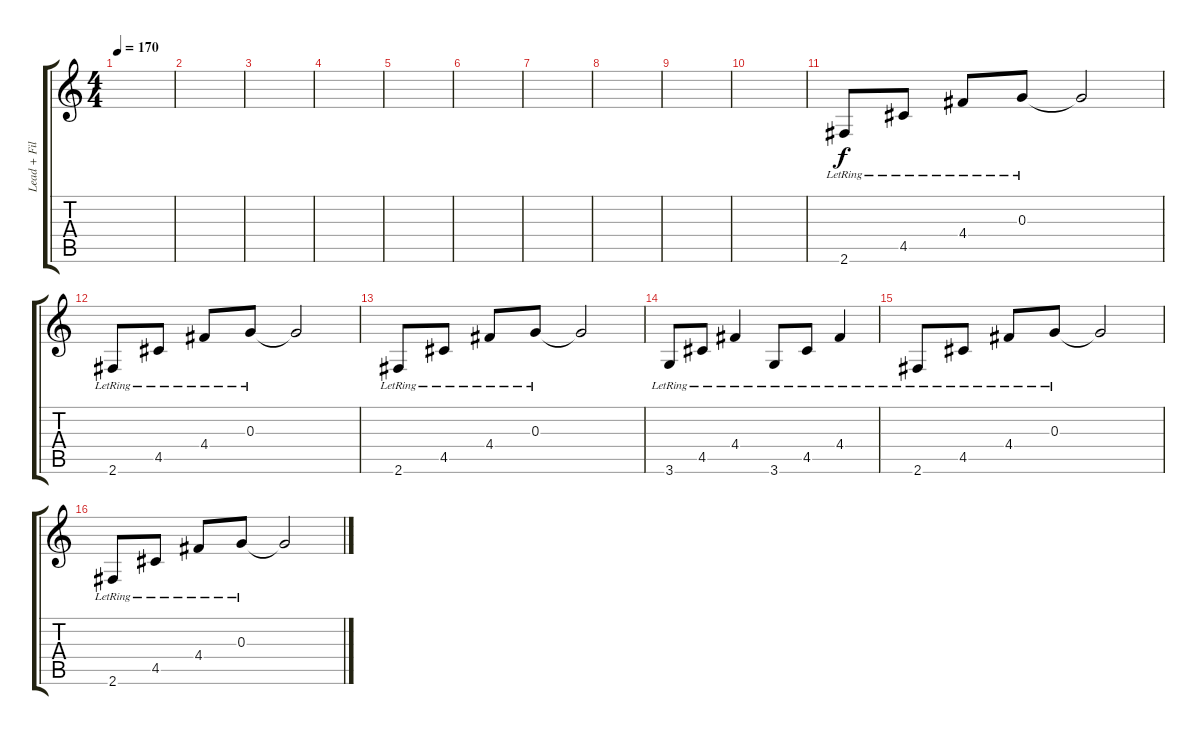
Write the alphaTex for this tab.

\track ("Lead + Fills" "Lead + Fil") {instrument distortionguitar}
\staff {score tabs}
\tuning (E4 B3 G3 D3 A2 E2) {hide}
\ts (4 4)
\tempo 170
\clef g2
\ks c
|
|
|
|
|
|
|
|
|
|
2.6{lr}.8{instrument acousticguitarsteel} 4.5{lr}.8 4.4{lr}.8 0.3{lr}.8 0.3{t}.2 |
2.6{lr}.8 4.5{lr}.8 4.4{lr}.8 0.3{lr}.8 0.3{t}.2 |
2.6{lr}.8 4.5{lr}.8 4.4{lr}.8 0.3{lr}.8 0.3{t}.2 |
3.6{lr}.8 4.5{lr}.8 4.4{lr}.4 3.6{lr}.8 4.5{lr}.8 4.4{lr}.4 |
2.6{lr}.8 4.5{lr}.8 4.4{lr}.8 0.3{lr}.8 0.3{t}.2 |
2.6{lr}.8 4.5{lr}.8 4.4{lr}.8 0.3{lr}.8 0.3{t}.2
